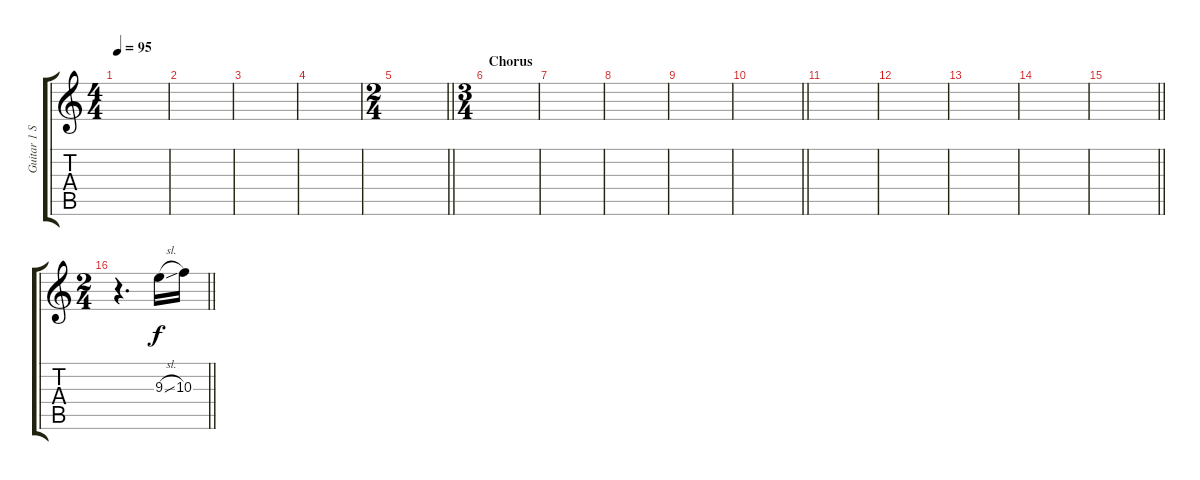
\track ("Guitar 1 Solo" "Guitar 1 S") {instrument distortionguitar}
\staff {score tabs}
\tuning (E4 B3 G3 D3 A2 E2) {hide}
\ts (4 4)
\tempo 95
\clef g2
\ks c
|
|
|
|
\ts (2 4)
\barLineRight lightlight
|
\ts (3 4)
\section ("" "Chorus")
|
|
|
|
\barLineRight lightlight
|
|
|
|
|
\barLineRight lightlight
|
\ts (2 4)
\barLineRight lightlight
r.4{d} 9.3{sl}.16 10.3.16
